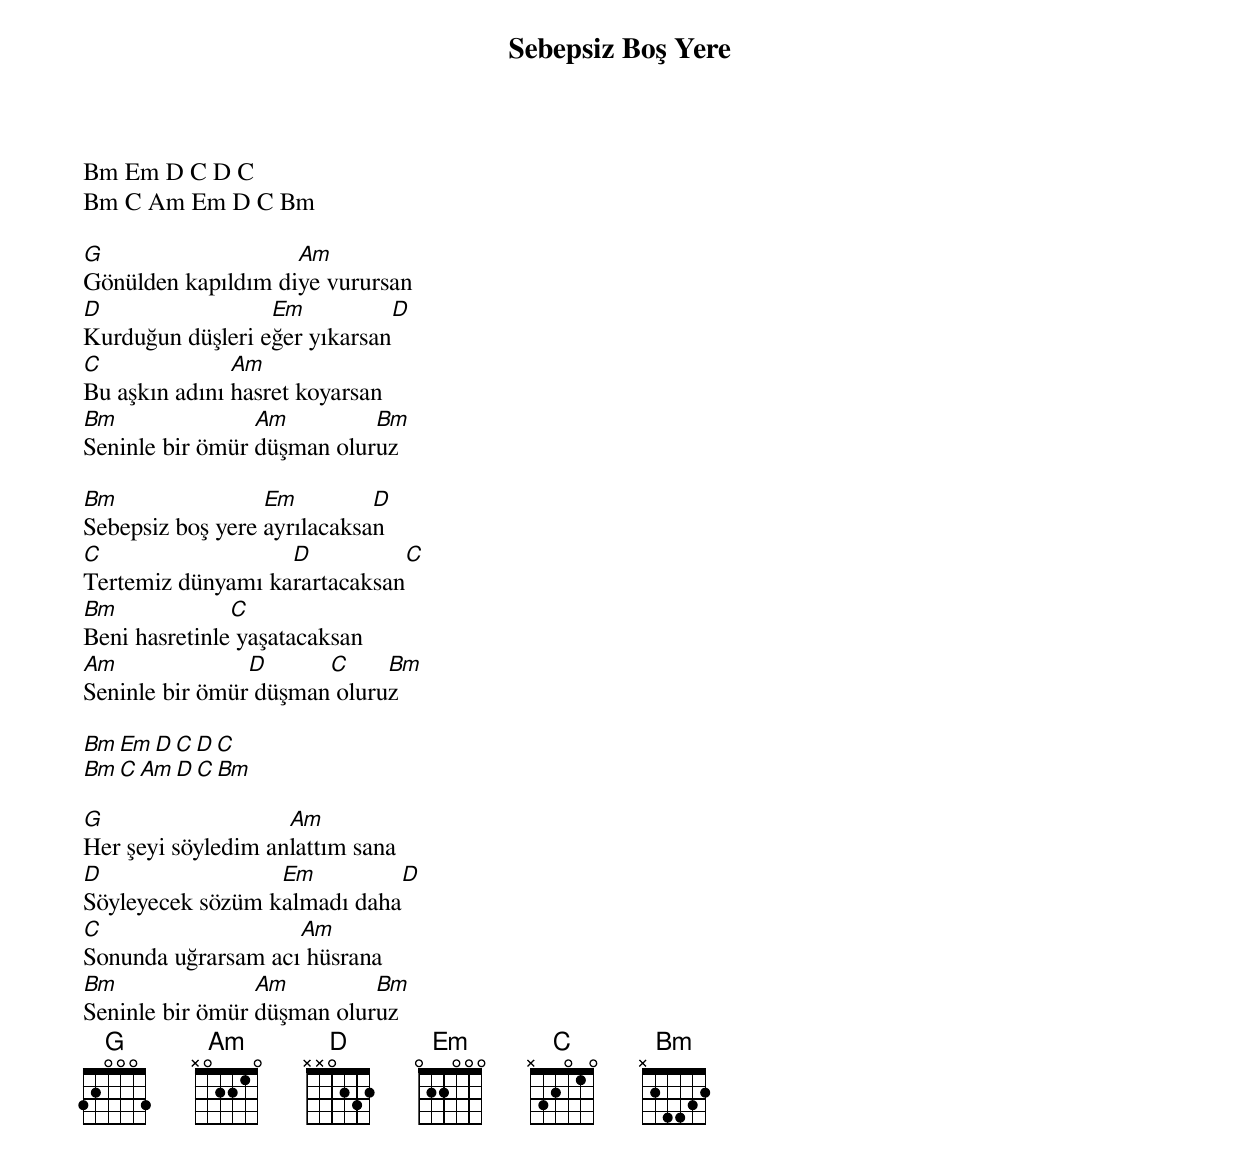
{title: Sebepsiz Boş Yere}
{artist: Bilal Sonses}

Bm Em D C D C
Bm C Am Em D C Bm

G                   Am
Gönülden kapıldım diye vurursan
D                 Em          D
Kurduğun düşleri eğer yıkarsan
C              Am
Bu aşkın adını hasret koyarsan
Bm               Am         Bm
Seninle bir ömür düşman oluruz

Bm                Em         D
Sebepsiz boş yere ayrılacaksan
C                  D             C
Tertemiz dünyamı karartacaksan
Bm             C
Beni hasretinle yaşatacaksan
Am              D      C     Bm
Seninle bir ömür düşman oluruz

Bm Em D C D C
Bm C Am D C Bm

G                   Am
Her şeyi söyledim anlattım sana
D                 Em          D
Söyleyecek sözüm kalmadı daha
C                   Am
Sonunda uğrarsam acı hüsrana
Bm               Am         Bm
Seninle bir ömür düşman oluruz
